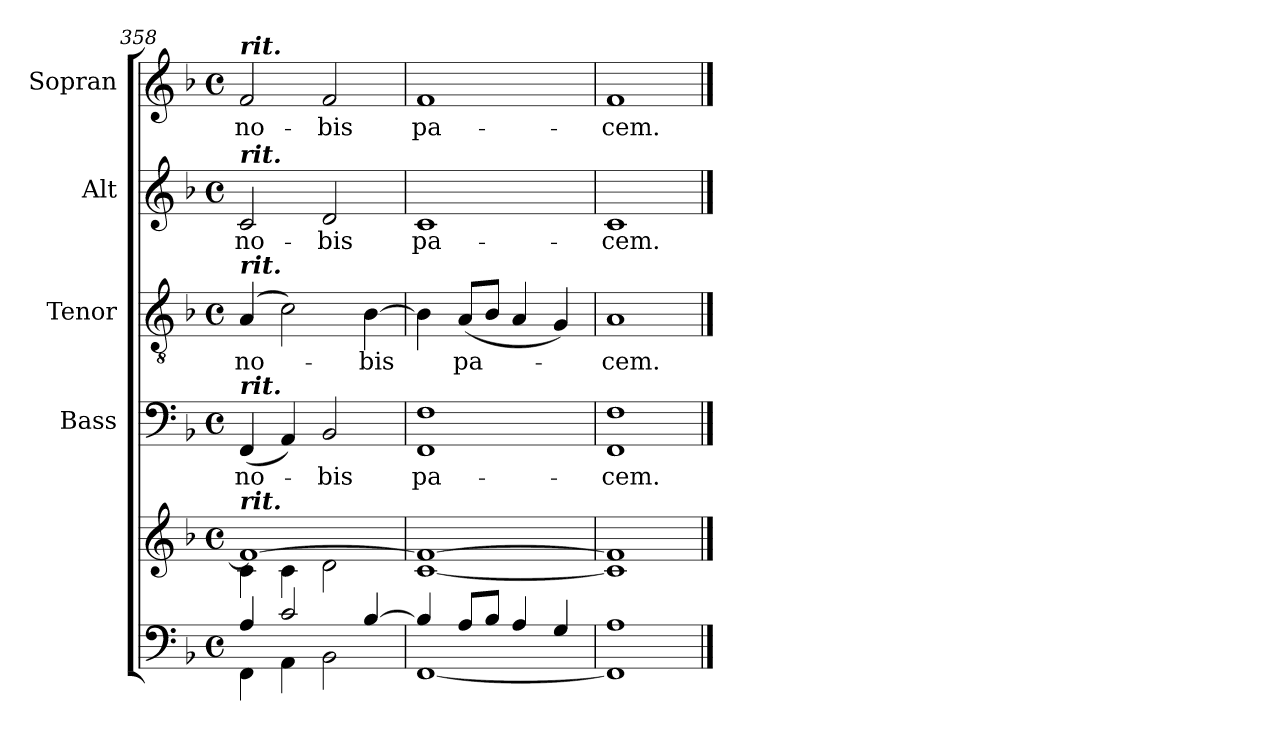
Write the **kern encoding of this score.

**kern	**kern	**kern	**text	**kern	**text	**kern	**text	**kern	**text
*part5	*part5	*part4	*part4	*part3	*part3	*part2	*part2	*part1	*part1
*staff6	*staff5	*staff4	*staff4	*staff3	*staff3	*staff2	*staff2	*staff1	*staff1
*	*	*I"Bass	*	*I"Tenor	*	*I"Alt	*	*I"Sopran	*
*	*	*I'B.	*	*I'T.	*	*I'A.	*	*I'S.	*
*clefF4	*clefG2	*clefF4	*	*clefGv2	*	*clefG2	*	*clefG2	*
*k[b-]	*k[b-]	*k[b-]	*	*k[b-]	*	*k[b-]	*	*k[b-]	*
*F:	*F:	*F:	*	*F:	*	*F:	*	*F:	*
*M4/4	*M4/4	*M4/4	*	*M4/4	*	*M4/4	*	*M4/4	*
*met(c)	*met(c)	*met(c)	*	*met(c)	*	*met(c)	*	*met(c)	*
=358	=358	=358	=358	=358	=358	=358	=358	=358	=358
*^	*^	*	*	*	*	*	*	*	*
!	!	!	!	!	!	!	!	!	!	!LO:TX:a:Bi:t=rit.	!
!	!	!	!	!	!	!	!	!LO:TX:a:Bi:t=rit.	!	!	!
!	!	!	!	!	!	!LO:TX:a:Bi:t=rit.	!	!	!	!	!
!	!	!	!	!LO:TX:a:Bi:t=rit.	!	!	!	!	!	!	!
!	!	!LO:TX:a:Bi:t=rit.	!	!	!	!	!	!	!	!	!
!	!	!	!	!	!LO:LY:b	!	!LO:LY:b	!	!LO:LY:b	!	!LO:LY:b
4A/	4FF\	1f_	4c\	(<4FF/	no-	(4A/	no-	2c/	no-	2f/	no-
2c/	4AA\	.	4c\	4AA/)	.	2c\)	.	.	.	.	.
!	!	!	!	!	!LO:LY:b	!	!	!	!LO:LY:b	!	!LO:LY:b
.	2BB-\	.	2d\	2BB-/	-bis	.	.	2d/	-bis	2f/	-bis
!	!	!	!	!	!	!	!LO:LY:b	!	!	!	!
[>4B-/	.	.	.	.	.	[4B-\	-bis	.	.	.	.
=359	=359	=359	=359	=359	=359	=359	=359	=359	=359	=359	=359
!	!	!	!	!	!LO:LY:b	!	!	!	!LO:LY:b	!	!LO:LY:b
4B-/]	[<1FF	1f_	[<1c	1FF 1F	pa-	4B-\]	.	1c	pa-	1f	pa-
!	!	!	!	!	!	!	!LO:LY:b	!	!	!	!
8A/L	.	.	.	.	.	(<8A/L	pa-	.	.	.	.
8B-/J	.	.	.	.	.	8B-/J	.	.	.	.	.
4A/	.	.	.	.	.	4A/	.	.	.	.	.
4G/	.	.	.	.	.	4G/)	.	.	.	.	.
=360	=360	=360	=360	=360	=360	=360	=360	=360	=360	=360	=360
!	!	!	!	!	!LO:LY:b	!	!LO:LY:b	!	!LO:LY:b	!	!LO:LY:b
1A	1FF]	1f]	1c]	1FF 1F	-cem.	1A	-cem.	1c	-cem.	1f	-cem.
*v	*v	*	*	*	*	*	*	*	*	*	*
*	*v	*v	*	*	*	*	*	*	*	*
==	==	==	==	==	==	==	==	==	==
*-	*-	*-	*-	*-	*-	*-	*-	*-	*-
